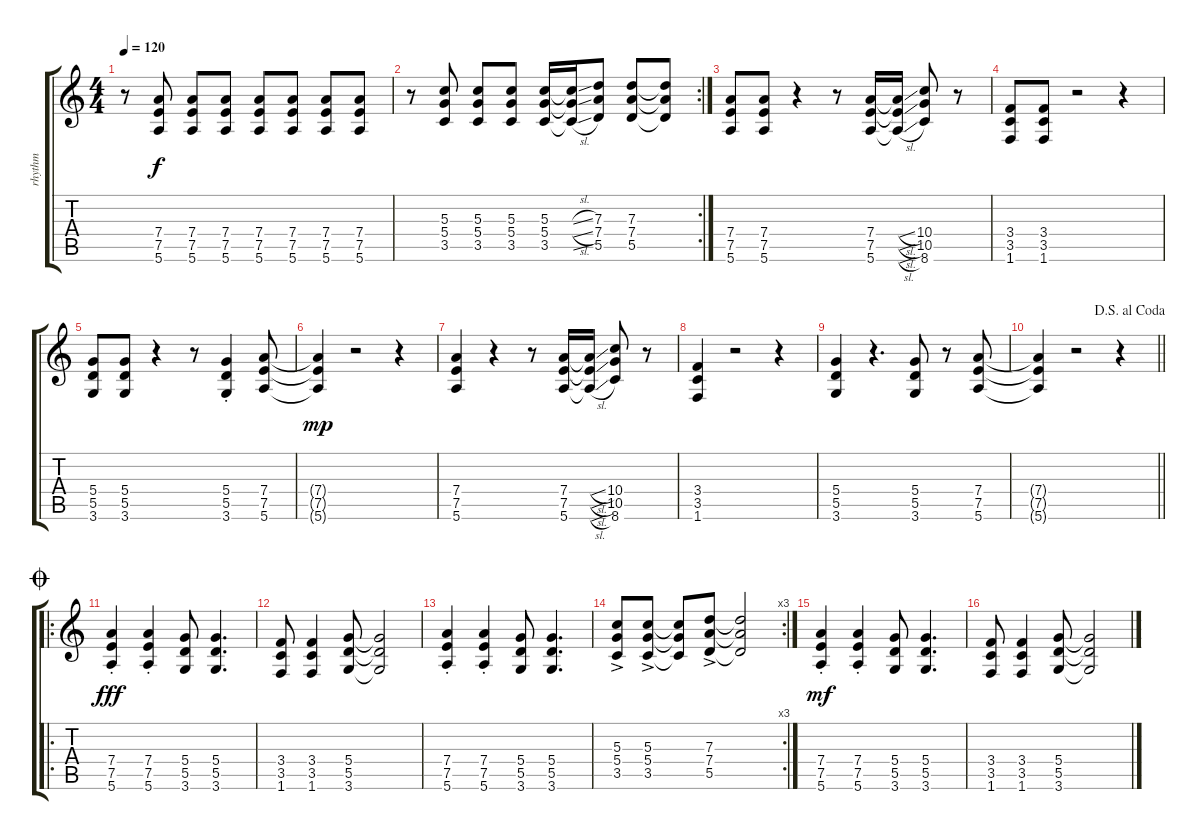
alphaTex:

\track ("rhythm" "rhythm") {instrument distortionguitar}
\staff {score tabs}
\tuning (E4 B3 G3 D3 A2 E2) {hide}
\ts (4 4)
\tempo 120
\clef g2
\ks c
r.8{dy f} (7.4 7.5 5.6).8 (7.4 7.5 5.6).8 (7.4 7.5 5.6).8 (7.4 7.5 5.6).8 (7.4 7.5 5.6).8 (7.4 7.5 5.6).8 (7.4 7.5 5.6).8 |
\rc 2
r.8 (5.3 5.4 3.5).8 (5.3 5.4 3.5).8 (5.3 5.4 3.5).8 (5.3 5.4 3.5).16 (5.3{sl t} 5.4{sl t} 3.5{sl t}).16 (7.3 7.4 5.5).8 (7.3 7.4 5.5).8 (7.3{t} 7.4{t} 5.5{t}).8 |
(7.4 7.5 5.6).8 (7.4 7.5 5.6).8 r.4 r.8 (7.4 7.5 5.6).16 (7.4{sl t} 7.5{sl t} 5.6{sl t}).16 (10.4 10.5 8.6).8 r.8 |
(3.4 3.5 1.6).8 (3.4 3.5 1.6).8 r.2 r.4 |
(5.4 5.5 3.6).8 (5.4 5.5 3.6).8 r.4 r.8 (5.4{st} 5.5{st} 3.6{st}).4 (7.4 7.5 5.6).8 |
(7.4{t} 7.5{t} 5.6{t}).4{dy mp} r.2 r.4 |
(7.4 7.5 5.6).4 r.4 r.8 (7.4 7.5 5.6).16 (7.4{sl t} 7.5{sl t} 5.6{sl t}).16 (10.4 10.5 8.6).8 r.8 |
(3.4 3.5 1.6).4 r.2 r.4 |
(5.4 5.5 3.6).4 r.4{d} (5.4 5.5 3.6).8 r.8 (7.4 7.5 5.6).8 |
\jump dalsegnoalcoda
\barLineRight lightlight
(7.4{t} 7.5{t} 5.6{t}).4 r.2 r.4 |
\ro
\jump coda
(7.4{st} 7.5{st} 5.6{st}).4{dy fff} (7.4{st} 7.5{st} 5.6{st}).4 (5.4 5.5 3.6).8 (5.4 5.5 3.6).4{d} |
(3.4 3.5 1.6).8 (3.4 3.5 1.6).4 (5.4 5.5 3.6).8 (5.4{t} 5.5{t} 3.6{t}).2 |
(7.4{st} 7.5{st} 5.6{st}).4 (7.4{st} 7.5{st} 5.6{st}).4 (5.4 5.5 3.6).8 (5.4 5.5 3.6).4{d} |
\rc 3
(5.3{ac} 5.4{ac} 3.5{ac}).8 (5.3{ac} 5.4{ac} 3.5{ac}).8 (5.3{t} 5.4{t} 3.5{t}).8 (7.3{ac} 7.4{ac} 5.5{ac}).8 (7.3{t} 7.4{t} 5.5{t}).2 |
(7.4{st} 7.5{st} 5.6{st}).4{dy mf} (7.4{st} 7.5{st} 5.6{st}).4 (5.4 5.5 3.6).8 (5.4 5.5 3.6).4{d} |
(3.4 3.5 1.6).8 (3.4 3.5 1.6).4 (5.4 5.5 3.6).8 (5.4{t} 5.5{t} 3.6{t}).2
